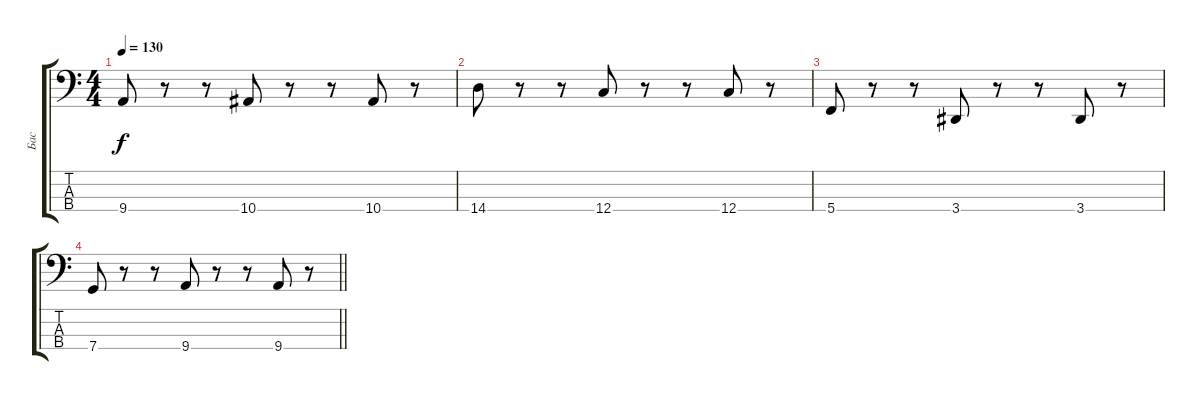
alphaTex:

\track ("Бас" "Бас") {instrument electricbassfinger}
\staff {score tabs}
\tuning (F2 C2 G1 C1) {hide}
\ts (4 4)
\tempo 130
\clef f4
\ks c
9.4.8{dy f} r.8 r.8 10.4.8 r.8 r.8 10.4.8 r.8 |
14.4.8 r.8 r.8 12.4.8 r.8 r.8 12.4.8 r.8 |
5.4.8 r.8 r.8 3.4.8 r.8 r.8 3.4.8 r.8 |
\barLineRight lightlight
7.4.8 r.8 r.8 9.4.8 r.8 r.8 9.4.8 r.8
